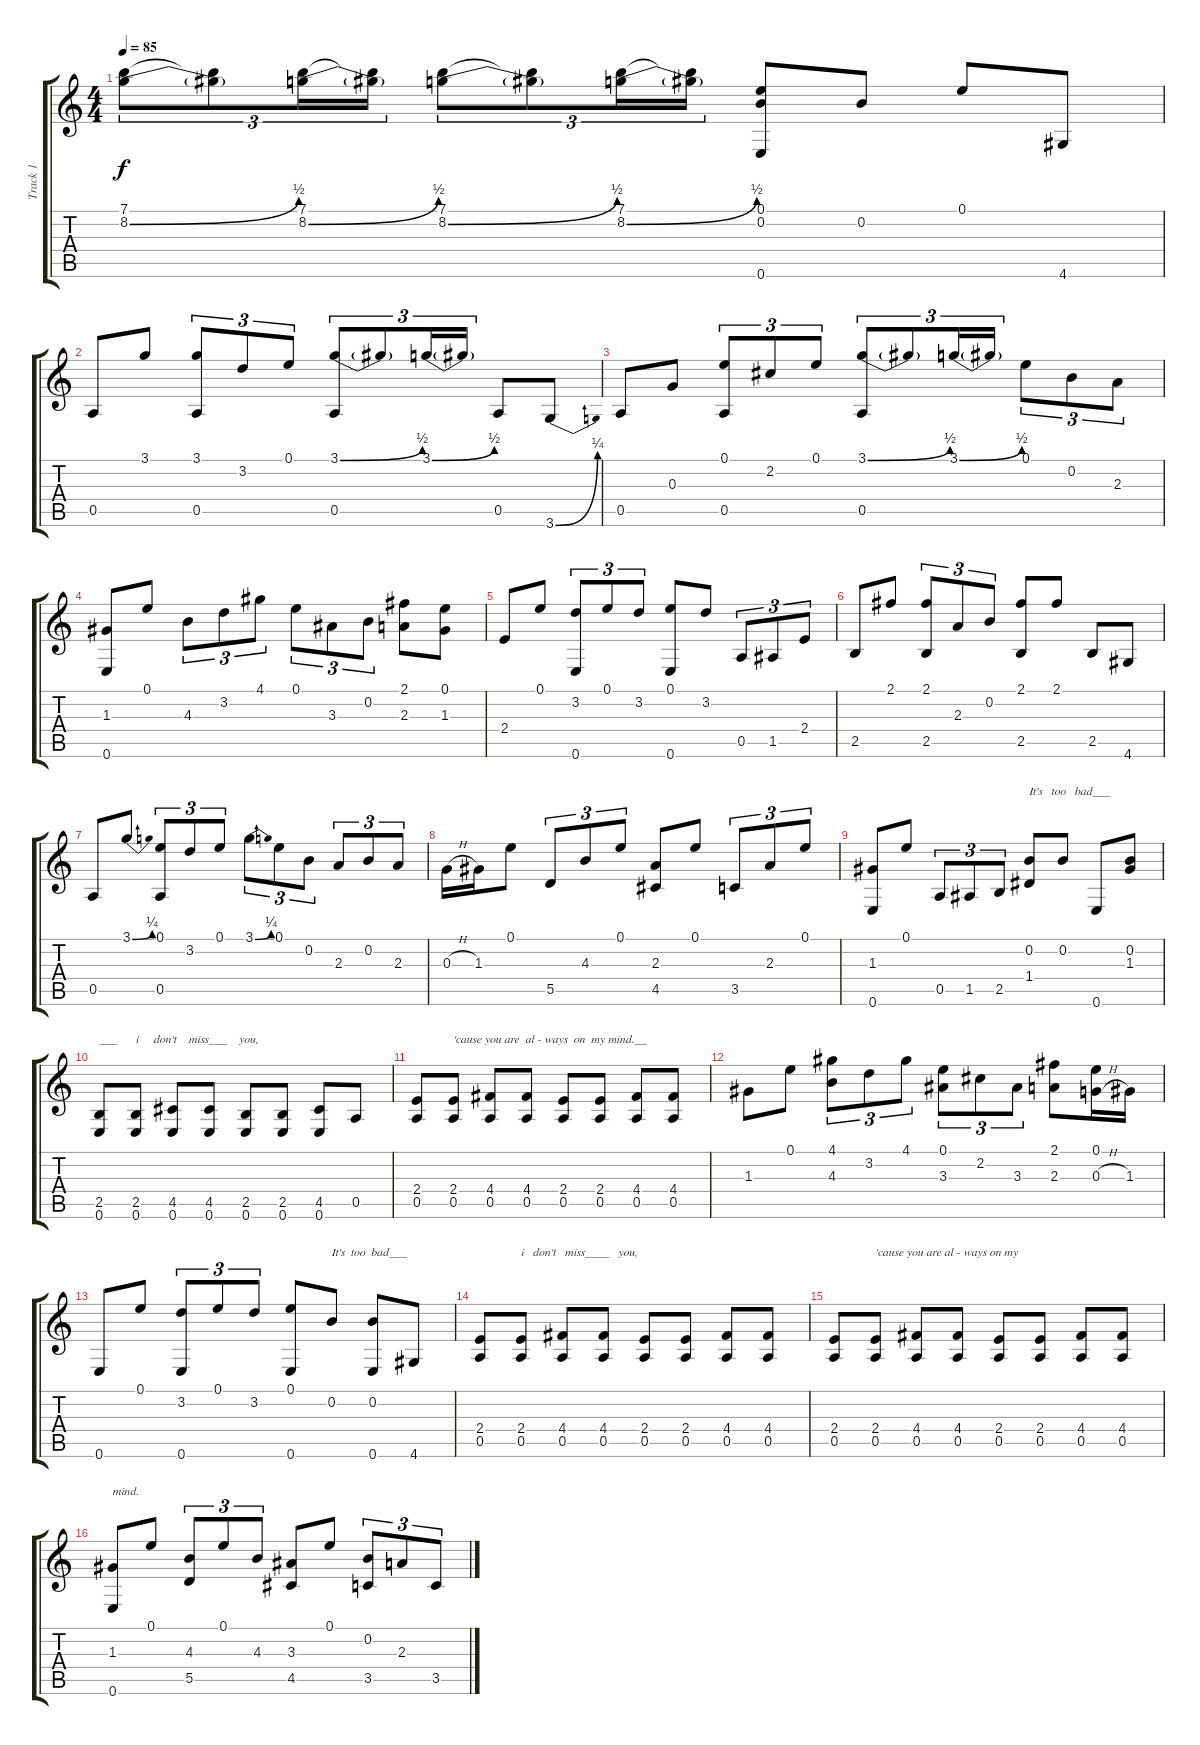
\track ("Track 1" "Track 1") {instrument acousticguitarnylon}
\staff {score tabs}
\tuning (E4 B3 G3 D3 A2 E2) {hide}
\ts (4 4)
\tempo 85
\clef g2
\ks c
(7.1 8.2{be (bend 0 0 60 2)}).8{tu (3 2) dy f} (7.1{t} 8.2{t}).8{tu (3 2)} (7.1 8.2{be (bend 0 0 60 2)}).16{tu (3 2)} (7.1{t} 8.2{t}).16{tu (3 2)} (7.1 8.2{be (bend 0 0 60 2)}).8{tu (3 2)} (7.1{t} 8.2{t}).8{tu (3 2)} (7.1 8.2{be (bend 0 0 60 2)}).16{tu (3 2)} (7.1{t} 8.2{t}).16{tu (3 2)} (0.1 0.2 0.6).8 0.2.8 0.1.8 4.6.8 |
0.5.8 3.1.8 (3.1 0.5).8{tu (3 2)} 3.2.8{tu (3 2)} 0.1.8{tu (3 2)} (3.1{be (bend 0 0 60 2)} 0.5).8{tu (3 2)} 3.1{t}.8{tu (3 2)} 3.1{be (bend 0 0 60 2)}.16{tu (3 2)} 3.1{t}.16{tu (3 2)} 0.5.8 3.6{be (bend 0 0 60 1)}.8 |
0.5.8 0.3.8 (0.1 0.5).8{tu (3 2)} 2.2.8{tu (3 2)} 0.1.8{tu (3 2)} (3.1{be (bend 0 0 60 2)} 0.5).8{tu (3 2)} 3.1{t}.8{tu (3 2)} 3.1{be (bend 0 0 60 2)}.16{tu (3 2)} 3.1{t}.16{tu (3 2)} 0.1.8{tu (3 2)} 0.2.8{tu (3 2)} 2.3.8{tu (3 2)} |
(1.3 0.6).8 0.1.8 4.3.8{tu (3 2)} 3.2.8{tu (3 2)} 4.1.8{tu (3 2)} 0.1.8{tu (3 2)} 3.3.8{tu (3 2)} 0.2.8{tu (3 2)} (2.1 2.3).8 (0.1 1.3).8 |
2.4.8 0.1.8 (3.2 0.6).8{tu (3 2)} 0.1.8{tu (3 2)} 3.2.8{tu (3 2)} (0.1 0.6).8 3.2.8 0.5.8{tu (3 2)} 1.5.8{tu (3 2)} 2.4.8{tu (3 2)} |
2.5.8 2.1.8 (2.1 2.5).8{tu (3 2)} 2.3.8{tu (3 2)} 0.2.8{tu (3 2)} (2.1 2.5).8 2.1.8 2.5.8 4.6.8 |
0.5.8 3.1{be (bend 0 0 60 1)}.8 (0.1 0.5).8{tu (3 2)} 3.2.8{tu (3 2)} 0.1.8{tu (3 2)} 3.1{be (bend 0 0 60 1)}.8{tu (3 2)} 0.1.8{tu (3 2)} 0.2.8{tu (3 2)} 2.3.8{tu (3 2)} 0.2.8{tu (3 2)} 2.3.8{tu (3 2)} |
0.3{h}.16 1.3.16 0.1.8 5.5.8{tu (3 2)} 4.3.8{tu (3 2)} 0.1.8{tu (3 2)} (2.3 4.5).8 0.1.8 3.5.8{tu (3 2)} 2.3.8{tu (3 2)} 0.1.8{tu (3 2)} |
(1.3 0.6).8 0.1.8 0.5.8{tu (3 2)} 1.5.8{tu (3 2)} 2.5.8{tu (3 2)} (0.2 1.4).8{txt "It's   too   bad___"} 0.2.8 0.6.8 (0.2 1.3).8 |
(2.5 0.6).8{txt "___"} (2.5 0.6).8{txt "i     don't    miss___    you,"} (4.5 0.6).8 (4.5 0.6).8 (2.5 0.6).8 (2.5 0.6).8 (4.5 0.6).8 0.5.8 |
(2.4 0.5).8 (2.4 0.5).8{txt "'cause you are  al - ways  on  my mind.__"} (4.4 0.5).8 (4.4 0.5).8 (2.4 0.5).8 (2.4 0.5).8 (4.4 0.5).8 (4.4 0.5).8 |
1.3.8 0.1.8 (4.1 4.3).8{tu (3 2)} 3.2.8{tu (3 2)} 4.1.8{tu (3 2)} (0.1 3.3).8{tu (3 2)} 2.2.8{tu (3 2)} 3.3.8{tu (3 2)} (2.1 2.3).8 (0.1 0.3{h}).16 1.3.16 |
0.6.8 0.1.8 (3.2 0.6).8{tu (3 2)} 0.1.8{tu (3 2)} 3.2.8{tu (3 2)} (0.1 0.6).8 0.2.8{txt "It's  too  bad___"} (0.2 0.6).8 4.6.8 |
(2.4 0.5).8 (2.4 0.5).8{txt "i   don't   miss____   you,"} (4.4 0.5).8 (4.4 0.5).8 (2.4 0.5).8 (2.4 0.5).8 (4.4 0.5).8 (4.4 0.5).8 |
(2.4 0.5).8 (2.4 0.5).8{txt "'cause you are al - ways on my "} (4.4 0.5).8 (4.4 0.5).8 (2.4 0.5).8 (2.4 0.5).8 (4.4 0.5).8 (4.4 0.5).8 |
(1.3 0.6).8{txt "mind."} 0.1.8 (4.3 5.5).8{tu (3 2)} 0.1.8{tu (3 2)} 4.3.8{tu (3 2)} (3.3 4.5).8 0.1.8 (0.2 3.5).8{tu (3 2)} 2.3.8{tu (3 2)} 3.5.8{tu (3 2)}
